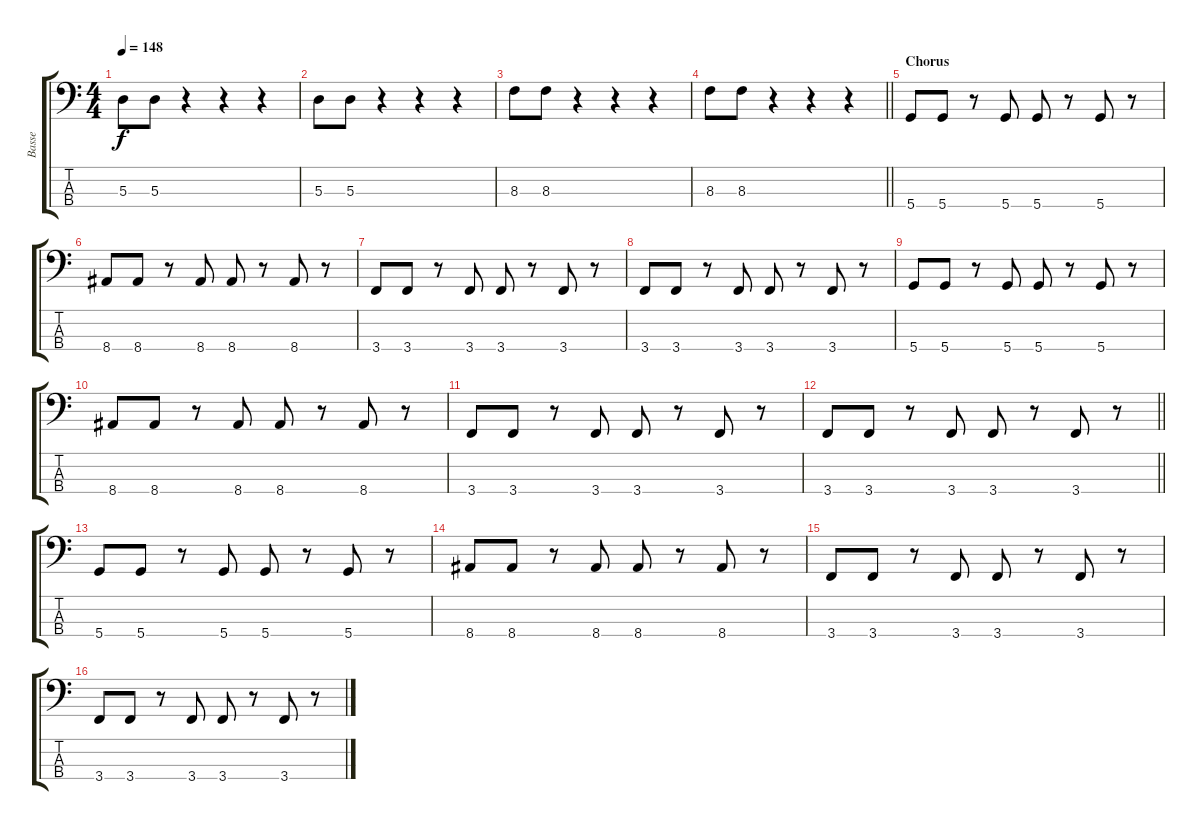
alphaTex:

\track ("Basse" "Basse") {instrument electricbassfinger}
\staff {score tabs}
\tuning (G2 D2 A1 D1) {hide}
\ts (4 4)
\tempo 148
\clef f4
\ks c
5.3.8{dy f} 5.3.8 r.4 r.4 r.4 |
5.3.8 5.3.8 r.4 r.4 r.4 |
8.3.8 8.3.8 r.4 r.4 r.4 |
\barLineRight lightlight
8.3.8 8.3.8 r.4 r.4 r.4 |
\section ("" "Chorus")
5.4.8 5.4.8 r.8 5.4.8 5.4.8 r.8 5.4.8 r.8 |
8.4.8 8.4.8 r.8 8.4.8 8.4.8 r.8 8.4.8 r.8 |
3.4.8 3.4.8 r.8 3.4.8 3.4.8 r.8 3.4.8 r.8 |
3.4.8 3.4.8 r.8 3.4.8 3.4.8 r.8 3.4.8 r.8 |
5.4.8 5.4.8 r.8 5.4.8 5.4.8 r.8 5.4.8 r.8 |
8.4.8 8.4.8 r.8 8.4.8 8.4.8 r.8 8.4.8 r.8 |
3.4.8 3.4.8 r.8 3.4.8 3.4.8 r.8 3.4.8 r.8 |
\barLineRight lightlight
3.4.8 3.4.8 r.8 3.4.8 3.4.8 r.8 3.4.8 r.8 |
5.4.8 5.4.8 r.8 5.4.8 5.4.8 r.8 5.4.8 r.8 |
8.4.8 8.4.8 r.8 8.4.8 8.4.8 r.8 8.4.8 r.8 |
3.4.8 3.4.8 r.8 3.4.8 3.4.8 r.8 3.4.8 r.8 |
3.4.8 3.4.8 r.8 3.4.8 3.4.8 r.8 3.4.8 r.8
